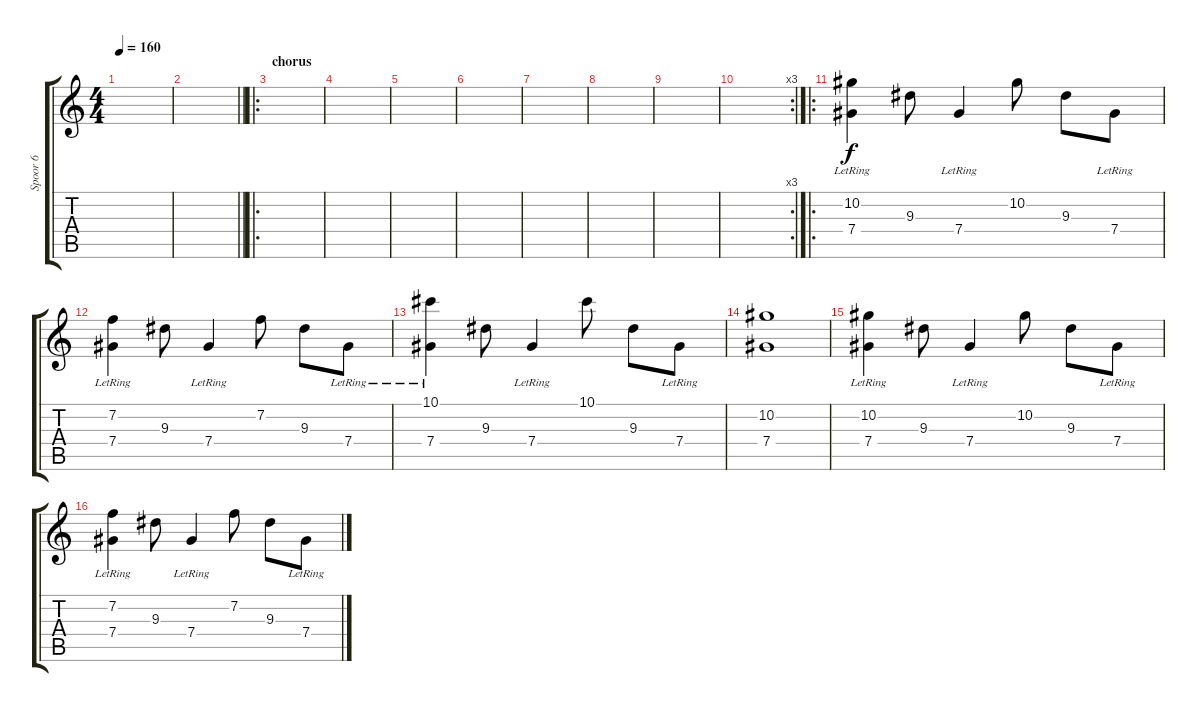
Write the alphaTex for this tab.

\track ("Spoor 6" "Spoor 6") {instrument acousticguitarsteel}
\staff {score tabs}
\tuning (Eb4 Bb3 Gb3 Db3 Ab2 Eb2) {hide}
\ts (4 4)
\tempo 160
\clef g2
\ks c
|
\barLineRight lightlight
|
\ro
\section ("" "chorus")
|
|
|
|
|
|
|
\rc 3
|
\ro
(10.2 7.4{lr}).4 9.3.8 7.4{lr}.4 10.2.8 9.3.8 7.4{lr}.8 |
(7.2 7.4{lr}).4 9.3.8 7.4{lr}.4 7.2.8 9.3.8 7.4{lr}.8 |
(10.1 7.4{lr}).4 9.3.8 7.4{lr}.4 10.1.8 9.3.8 7.4{lr}.8 |
(10.2 7.4).1 |
(10.2 7.4{lr}).4 9.3.8 7.4{lr}.4 10.2.8 9.3.8 7.4{lr}.8 |
(7.2 7.4{lr}).4 9.3.8 7.4{lr}.4 7.2.8 9.3.8 7.4{lr}.8
